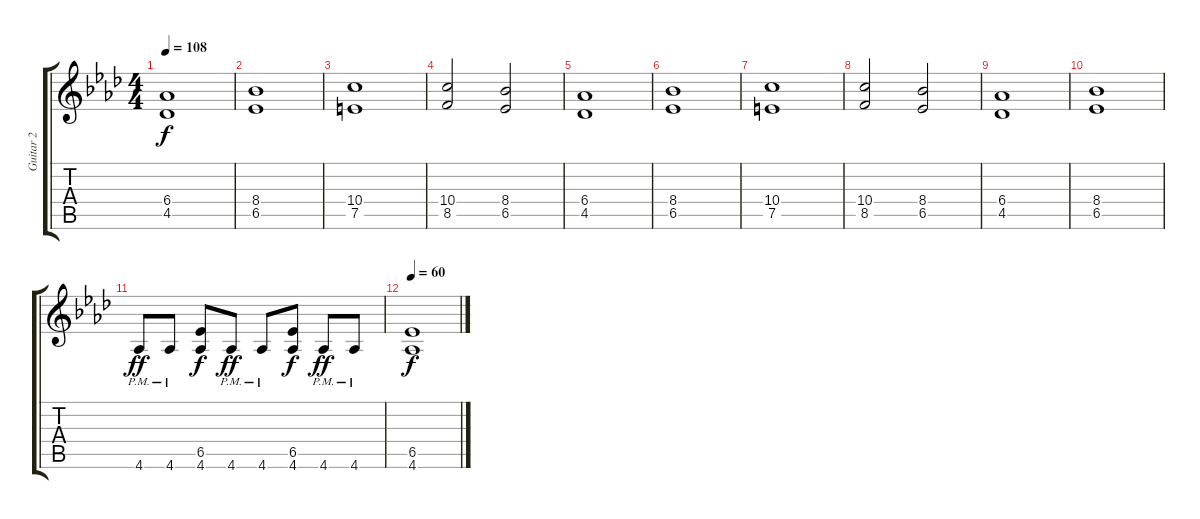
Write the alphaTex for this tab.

\track ("Guitar 2" "Guitar 2") {instrument distortionguitar}
\staff {score tabs}
\tuning (E4 B3 G3 D3 A2 E2) {hide}
\ts (4 4)
\tempo 108
\clef g2
\ks ab
(6.4 4.5).1{dy f} |
(8.4 6.5).1 |
(10.4 7.5).1 |
(10.4 8.5).2 (8.4 6.5).2 |
(6.4 4.5).1 |
(8.4 6.5).1 |
(10.4 7.5).1 |
(10.4 8.5).2 (8.4 6.5).2 |
(6.4 4.5).1 |
(8.4 6.5).1 |
4.6{pm}.8{dy ff} 4.6{pm}.8 (6.5 4.6).8{dy f} 4.6{pm}.8{dy ff} 4.6{pm}.8 (6.5 4.6).8{dy f} 4.6{pm}.8{dy ff} 4.6{pm}.8 |
\tempo 60
(6.5 4.6).1{dy f volume 9 balance 0}
